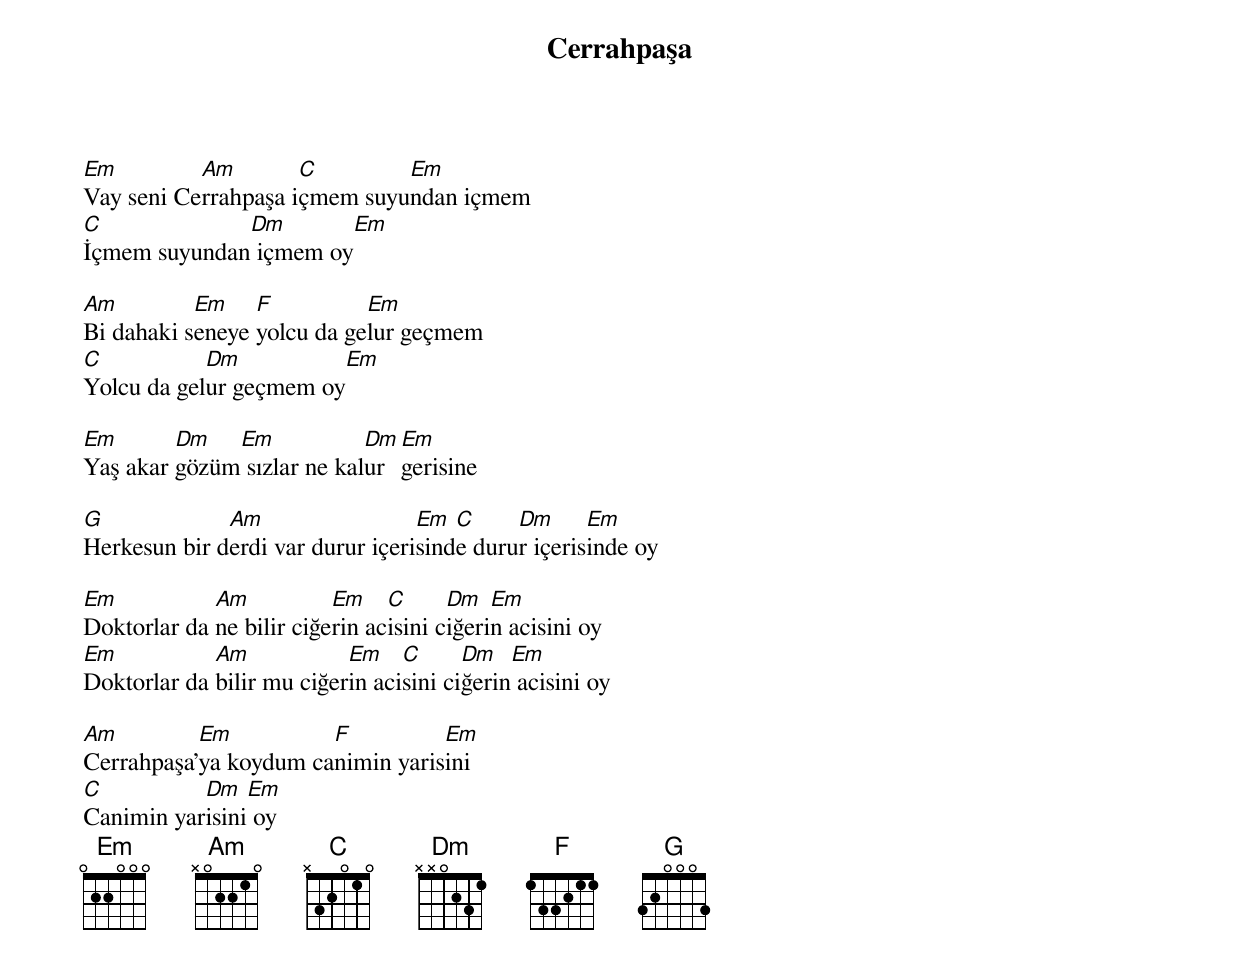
{title: Cerrahpaşa}
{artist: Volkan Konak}

Em         Am        C        Em
Vay seni Cerrahpaşa içmem suyundan içmem
C             Dm         Em
İçmem suyundan içmem oy

Am         Em    F          Em
Bi dahaki seneye yolcu da gelur geçmem
C           Dm          Em
Yolcu da gelur geçmem oy

Em       Dm   Em            Dm Em
Yaş akar gözüm sızlar ne kalur gerisine

G             Am                  Em  C     Dm      Em
Herkesun bir derdi var durur içerisinde durur içerisinde oy

Em           Am           Em    C      Dm   Em
Doktorlar da ne bilir ciğerin acisini ciğerin acisini oy
Em           Am            Em    C      Dm   Em
Doktorlar da bilir mu ciğerin acisini ciğerin acisini oy

Am         Em          F          Em
Cerrahpaşa'ya koydum canimin yarisini
C          Dm   Em
Canimin yarisini oy
